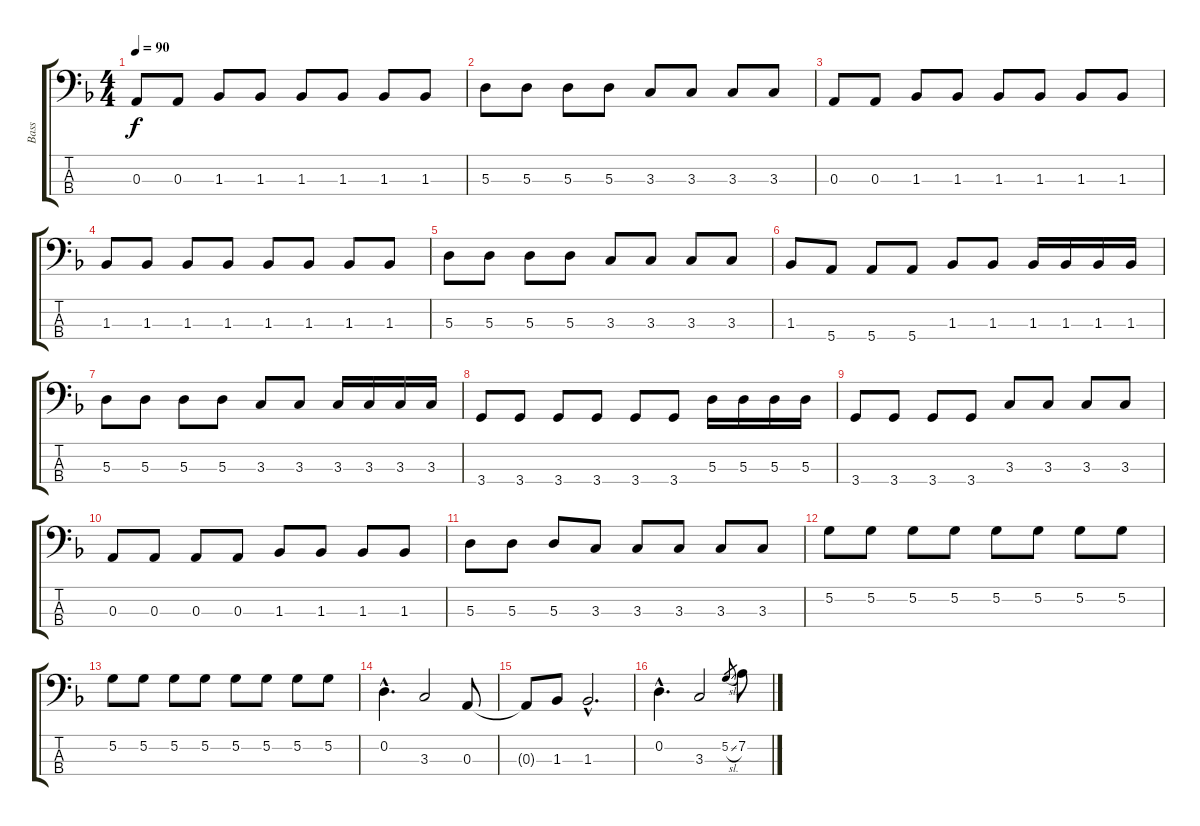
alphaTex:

\track ("Bass" "Bass") {instrument slapbass1}
\staff {score tabs}
\tuning (G2 D2 A1 E1) {hide}
\ts (4 4)
\tempo 90
\clef f4
\ks f
0.3.8{dy f} 0.3.8 1.3.8 1.3.8 1.3.8 1.3.8 1.3.8 1.3.8 |
5.3.8 5.3.8 5.3.8 5.3.8 3.3.8 3.3.8 3.3.8 3.3.8 |
0.3.8 0.3.8 1.3.8 1.3.8 1.3.8 1.3.8 1.3.8 1.3.8 |
1.3.8 1.3.8 1.3.8 1.3.8 1.3.8 1.3.8 1.3.8 1.3.8 |
5.3.8 5.3.8 5.3.8 5.3.8 3.3.8 3.3.8 3.3.8 3.3.8 |
1.3.8 5.4.8 5.4.8 5.4.8 1.3.8 1.3.8 1.3.16 1.3.16 1.3.16 1.3.16 |
5.3.8 5.3.8 5.3.8 5.3.8 3.3.8 3.3.8 3.3.16 3.3.16 3.3.16 3.3.16 |
3.4.8 3.4.8 3.4.8 3.4.8 3.4.8 3.4.8 5.3.16 5.3.16 5.3.16 5.3.16 |
3.4.8 3.4.8 3.4.8 3.4.8 3.3.8 3.3.8 3.3.8 3.3.8 |
0.3.8 0.3.8 0.3.8 0.3.8 1.3.8 1.3.8 1.3.8 1.3.8 |
5.3.8 5.3.8 5.3.8 3.3.8 3.3.8 3.3.8 3.3.8 3.3.8 |
5.2.8 5.2.8 5.2.8 5.2.8 5.2.8 5.2.8 5.2.8 5.2.8 |
5.2.8 5.2.8 5.2.8 5.2.8 5.2.8 5.2.8 5.2.8 5.2.8 |
0.2{hac}.4{d instrument slapbass1} 3.3.2 0.3.8 |
0.3{t}.8 1.3.8 1.3{hac}.2{d} |
0.2{hac}.4{d} 3.3.2 5.2{sl}.8{gr} 7.2.8
